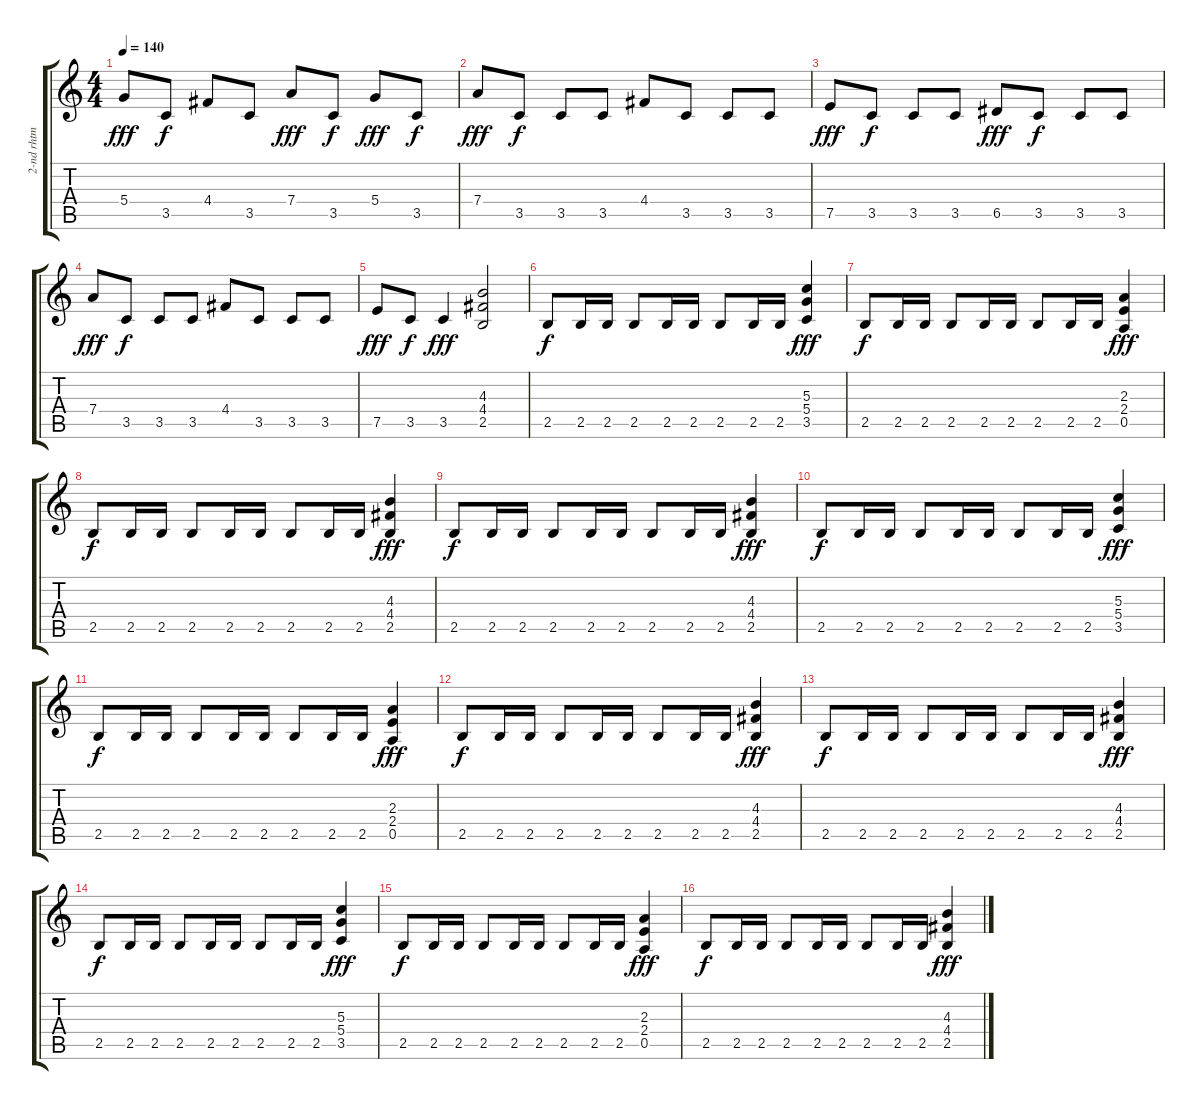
\track ("2-nd rhtm gtr" "2-nd rhtm ") {instrument overdrivenguitar}
\staff {score tabs}
\tuning (E4 B3 G3 D3 A2 E2) {hide}
\ts (4 4)
\tempo 140
\clef g2
\ks c
5.4.8{dy fff} 3.5.8{dy f} 4.4.8 3.5.8 7.4.8{dy fff} 3.5.8{dy f} 5.4.8{dy fff} 3.5.8{dy f} |
7.4.8{dy fff} 3.5.8{dy f} 3.5.8 3.5.8 4.4.8 3.5.8 3.5.8 3.5.8 |
7.5.8{dy fff} 3.5.8{dy f} 3.5.8 3.5.8 6.5.8{dy fff} 3.5.8{dy f} 3.5.8 3.5.8 |
7.4.8{dy fff} 3.5.8{dy f} 3.5.8 3.5.8 4.4.8 3.5.8 3.5.8 3.5.8 |
7.5.8{dy fff} 3.5.8{dy f} 3.5.4{dy fff} (4.3 4.4 2.5).2 |
2.5.8{dy f} 2.5.16 2.5.16 2.5.8 2.5.16 2.5.16 2.5.8 2.5.16 2.5.16 (5.3 5.4 3.5).4{dy fff} |
2.5.8{dy f} 2.5.16 2.5.16 2.5.8 2.5.16 2.5.16 2.5.8 2.5.16 2.5.16 (2.3 2.4 0.5).4{dy fff} |
2.5.8{dy f} 2.5.16 2.5.16 2.5.8 2.5.16 2.5.16 2.5.8 2.5.16 2.5.16 (4.3 4.4 2.5).4{dy fff} |
2.5.8{dy f} 2.5.16 2.5.16 2.5.8 2.5.16 2.5.16 2.5.8 2.5.16 2.5.16 (4.3 4.4 2.5).4{dy fff} |
2.5.8{dy f} 2.5.16 2.5.16 2.5.8 2.5.16 2.5.16 2.5.8 2.5.16 2.5.16 (5.3 5.4 3.5).4{dy fff} |
2.5.8{dy f} 2.5.16 2.5.16 2.5.8 2.5.16 2.5.16 2.5.8 2.5.16 2.5.16 (2.3 2.4 0.5).4{dy fff} |
2.5.8{dy f} 2.5.16 2.5.16 2.5.8 2.5.16 2.5.16 2.5.8 2.5.16 2.5.16 (4.3 4.4 2.5).4{dy fff} |
2.5.8{dy f} 2.5.16 2.5.16 2.5.8 2.5.16 2.5.16 2.5.8 2.5.16 2.5.16 (4.3 4.4 2.5).4{dy fff} |
2.5.8{dy f} 2.5.16 2.5.16 2.5.8 2.5.16 2.5.16 2.5.8 2.5.16 2.5.16 (5.3 5.4 3.5).4{dy fff} |
2.5.8{dy f} 2.5.16 2.5.16 2.5.8 2.5.16 2.5.16 2.5.8 2.5.16 2.5.16 (2.3 2.4 0.5).4{dy fff} |
2.5.8{dy f} 2.5.16 2.5.16 2.5.8 2.5.16 2.5.16 2.5.8 2.5.16 2.5.16 (4.3 4.4 2.5).4{dy fff}
